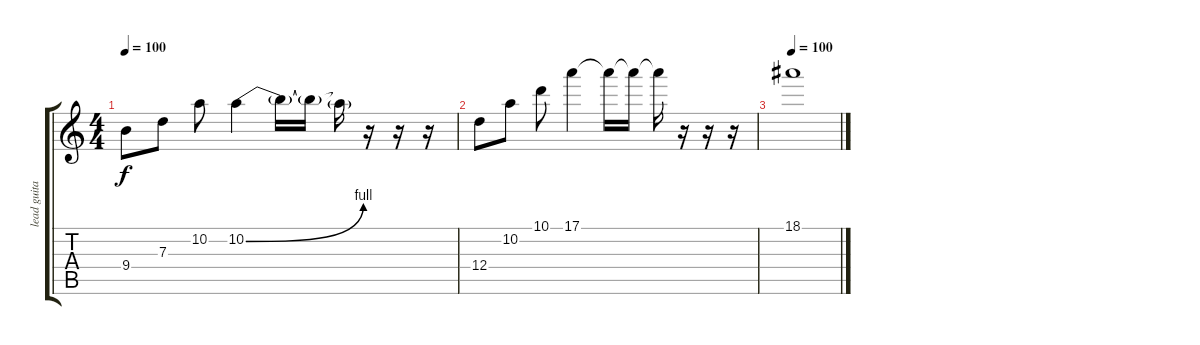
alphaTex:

\track ("lead guitar" "lead guita") {instrument overdrivenguitar}
\staff {score tabs}
\tuning (E4 B3 G3 D3 A2 E2) {hide}
\ts (4 4)
\tempo 100
\clef g2
\ks c
9.4.8{dy f} 7.3.8 10.2.8 10.2{be (bend 0 0 60 4)}.4 10.2{t}.16 10.2{t}.16 10.2{t}.16 r.16 r.16 r.16 |
12.4.8 10.2.8 10.1.8 17.1.4 17.1{t}.16 17.1{t}.16 17.1{t}.16 r.16 r.16 r.16 |
\tempo 100
18.1.1
